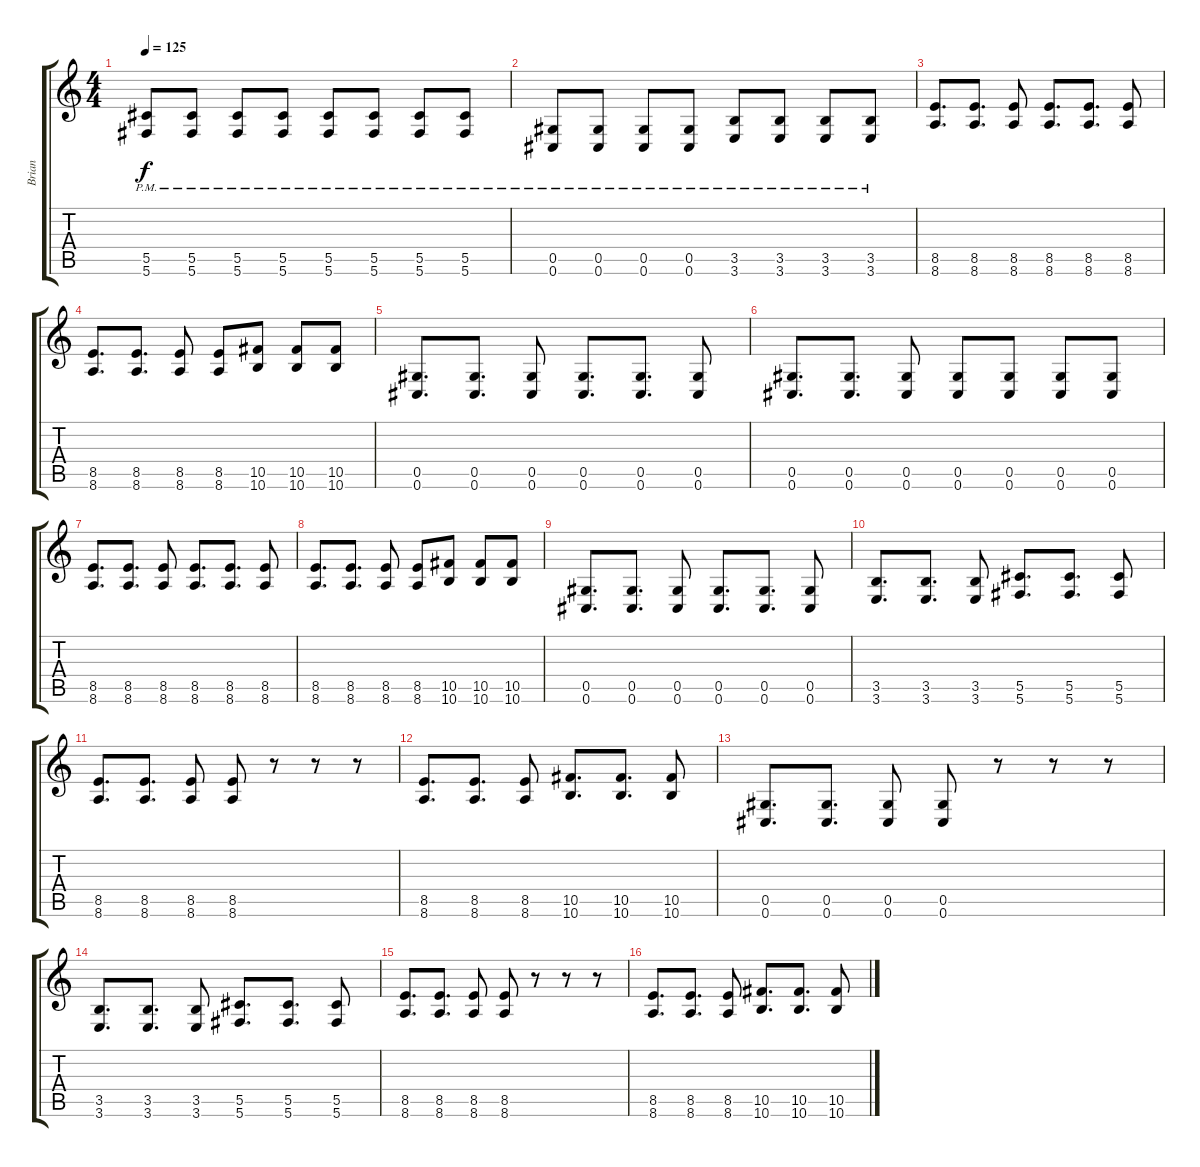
\track ("Brian" "Brian") {instrument distortionguitar}
\staff {score tabs}
\tuning (Eb4 Bb3 Gb3 Db3 Ab2 Db2) {hide}
\ts (4 4)
\tempo 125
\clef g2
\ks c
(5.5{pm} 5.6{pm}).8{dy f} (5.5{pm} 5.6{pm}).8 (5.5{pm} 5.6{pm}).8 (5.5{pm} 5.6{pm}).8 (5.5{pm} 5.6{pm}).8 (5.5{pm} 5.6{pm}).8 (5.5{pm} 5.6{pm}).8 (5.5{pm} 5.6{pm}).8 |
(0.5{pm} 0.6{pm}).8 (0.5{pm} 0.6{pm}).8 (0.5{pm} 0.6{pm}).8 (0.5{pm} 0.6{pm}).8 (3.5{pm} 3.6{pm}).8 (3.5{pm} 3.6{pm}).8 (3.5{pm} 3.6{pm}).8 (3.5{pm} 3.6{pm}).8 |
(8.5 8.6).8{d} (8.5 8.6).8{d} (8.5 8.6).8 (8.5 8.6).8{d} (8.5 8.6).8{d} (8.5 8.6).8 |
(8.5 8.6).8{d} (8.5 8.6).8{d} (8.5 8.6).8 (8.5 8.6).8 (10.5 10.6).8 (10.5 10.6).8 (10.5 10.6).8 |
(0.5 0.6).8{d} (0.5 0.6).8{d} (0.5 0.6).8 (0.5 0.6).8{d} (0.5 0.6).8{d} (0.5 0.6).8 |
(0.5 0.6).8{d} (0.5 0.6).8{d} (0.5 0.6).8 (0.5 0.6).8 (0.5 0.6).8 (0.5 0.6).8 (0.5 0.6).8 |
(8.5 8.6).8{d} (8.5 8.6).8{d} (8.5 8.6).8 (8.5 8.6).8{d} (8.5 8.6).8{d} (8.5 8.6).8 |
(8.5 8.6).8{d} (8.5 8.6).8{d} (8.5 8.6).8 (8.5 8.6).8 (10.5 10.6).8 (10.5 10.6).8 (10.5 10.6).8 |
(0.5 0.6).8{d} (0.5 0.6).8{d} (0.5 0.6).8 (0.5 0.6).8{d} (0.5 0.6).8{d} (0.5 0.6).8 |
(3.5 3.6).8{d} (3.5 3.6).8{d} (3.5 3.6).8 (5.5 5.6).8{d} (5.5 5.6).8{d} (5.5 5.6).8 |
(8.5 8.6).8{d} (8.5 8.6).8{d} (8.5 8.6).8 (8.5 8.6).8 r.8 r.8 r.8 |
(8.5 8.6).8{d} (8.5 8.6).8{d} (8.5 8.6).8 (10.5 10.6).8{d} (10.5 10.6).8{d} (10.5 10.6).8 |
(0.5 0.6).8{d} (0.5 0.6).8{d} (0.5 0.6).8 (0.5 0.6).8 r.8 r.8 r.8 |
(3.5 3.6).8{d} (3.5 3.6).8{d} (3.5 3.6).8 (5.5 5.6).8{d} (5.5 5.6).8{d} (5.5 5.6).8 |
(8.5 8.6).8{d} (8.5 8.6).8{d} (8.5 8.6).8 (8.5 8.6).8 r.8 r.8 r.8 |
(8.5 8.6).8{d} (8.5 8.6).8{d} (8.5 8.6).8 (10.5 10.6).8{d} (10.5 10.6).8{d} (10.5 10.6).8
